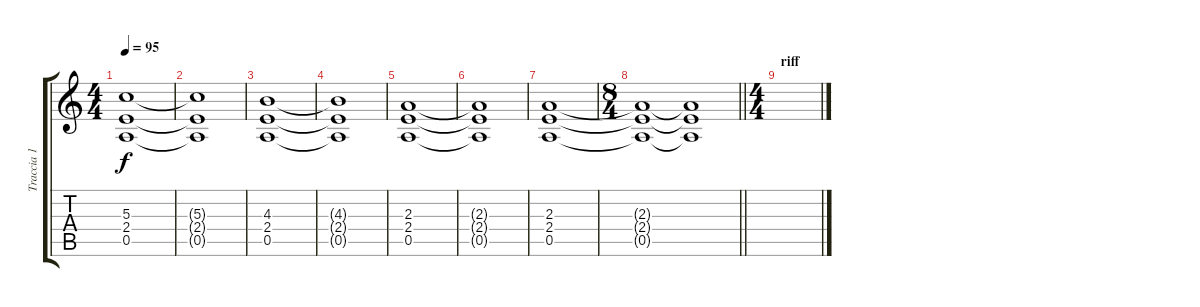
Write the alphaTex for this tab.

\track ("Traccia 1" "Traccia 1") {instrument electricguitarclean}
\staff {score tabs}
\tuning (E4 B3 G3 D3 A2 E2) {hide}
\ts (4 4)
\tempo 95
\clef g2
\ks c
(5.3 2.4 0.5).1{dy f} |
(5.3{t} 2.4{t} 0.5{t}).1 |
(4.3 2.4 0.5).1 |
(4.3{t} 2.4{t} 0.5{t}).1 |
(2.3 2.4 0.5).1 |
(2.3{t} 2.4{t} 0.5{t}).1 |
(2.3 2.4 0.5).1 |
\ts (8 4)
\barLineRight lightlight
(2.3{t} 2.4{t} 0.5{t}).1 (2.3{t} 2.4{t} 0.5{t}).1 |
\ts (4 4)
\section ("" "riff")
